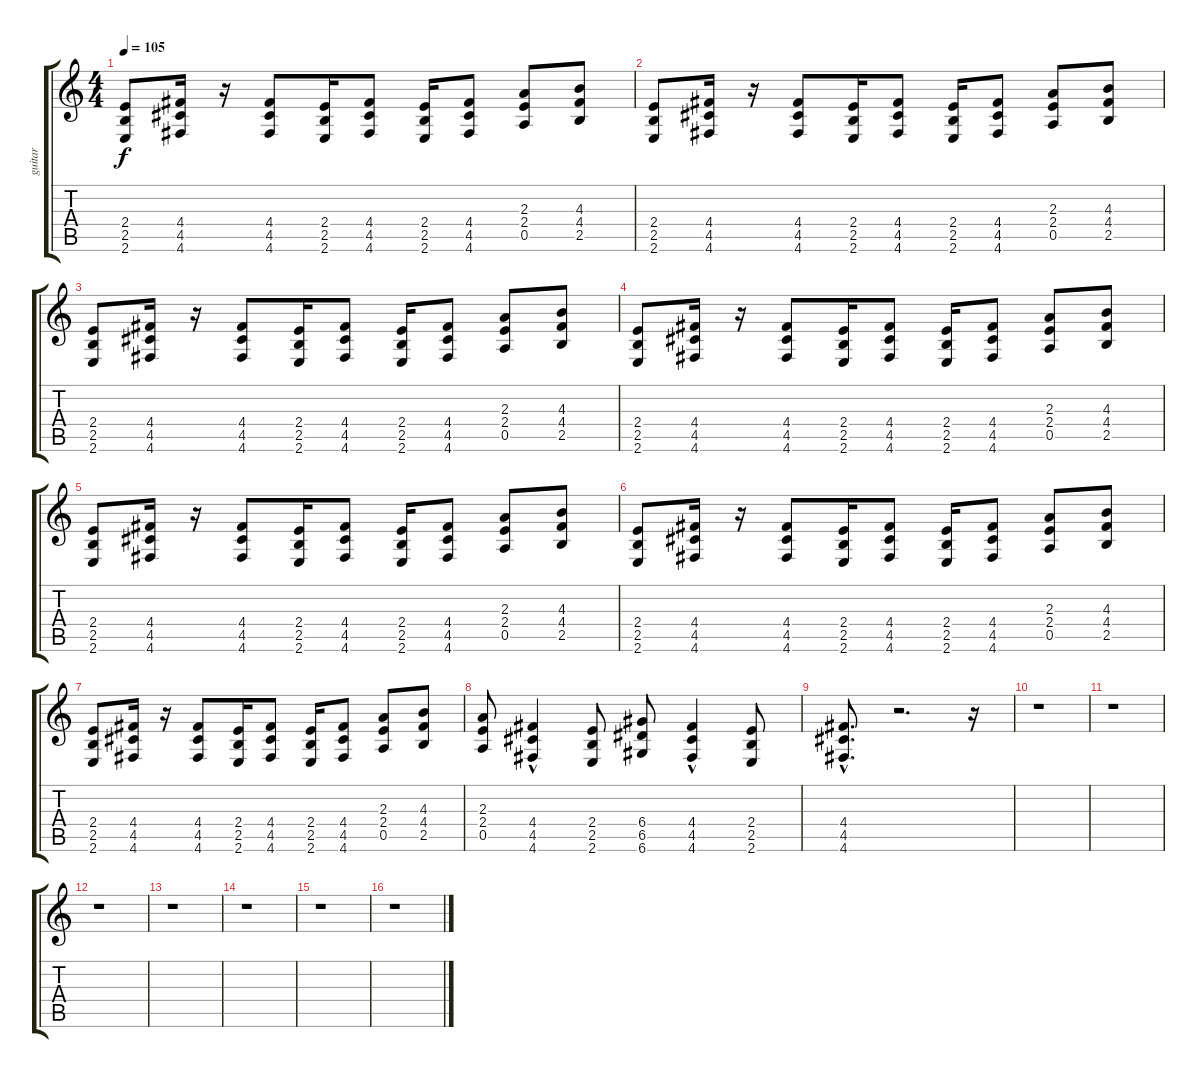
\track ("guitar" "guitar") {instrument distortionguitar}
\staff {score tabs}
\tuning (E4 B3 G3 D3 A2 D2) {hide}
\ts (4 4)
\tempo 105
\clef g2
\ks c
(2.4 2.5 2.6).8{dy f} (4.4 4.5 4.6).16 r.16 (4.4 4.5 4.6).8 (2.4 2.5 2.6).16 (4.4 4.5 4.6).8 (2.4 2.5 2.6).16 (4.4 4.5 4.6).8 (2.3 2.4 0.5).8 (4.3 4.4 2.5).8 |
(2.4 2.5 2.6).8 (4.4 4.5 4.6).16 r.16 (4.4 4.5 4.6).8 (2.4 2.5 2.6).16 (4.4 4.5 4.6).8 (2.4 2.5 2.6).16 (4.4 4.5 4.6).8 (2.3 2.4 0.5).8 (4.3 4.4 2.5).8 |
(2.4 2.5 2.6).8 (4.4 4.5 4.6).16 r.16 (4.4 4.5 4.6).8 (2.4 2.5 2.6).16 (4.4 4.5 4.6).8 (2.4 2.5 2.6).16 (4.4 4.5 4.6).8 (2.3 2.4 0.5).8 (4.3 4.4 2.5).8 |
(2.4 2.5 2.6).8 (4.4 4.5 4.6).16 r.16 (4.4 4.5 4.6).8 (2.4 2.5 2.6).16 (4.4 4.5 4.6).8 (2.4 2.5 2.6).16 (4.4 4.5 4.6).8 (2.3 2.4 0.5).8 (4.3 4.4 2.5).8 |
(2.4 2.5 2.6).8 (4.4 4.5 4.6).16 r.16 (4.4 4.5 4.6).8 (2.4 2.5 2.6).16 (4.4 4.5 4.6).8 (2.4 2.5 2.6).16 (4.4 4.5 4.6).8 (2.3 2.4 0.5).8 (4.3 4.4 2.5).8 |
(2.4 2.5 2.6).8 (4.4 4.5 4.6).16 r.16 (4.4 4.5 4.6).8 (2.4 2.5 2.6).16 (4.4 4.5 4.6).8 (2.4 2.5 2.6).16 (4.4 4.5 4.6).8 (2.3 2.4 0.5).8 (4.3 4.4 2.5).8 |
(2.4 2.5 2.6).8 (4.4 4.5 4.6).16 r.16 (4.4 4.5 4.6).8 (2.4 2.5 2.6).16 (4.4 4.5 4.6).8 (2.4 2.5 2.6).16 (4.4 4.5 4.6).8 (2.3 2.4 0.5).8 (4.3 4.4 2.5).8 |
(2.3 2.4 0.5).8 (4.4 4.5{hac} 4.6).4 (2.4 2.5 2.6).8 (6.4 6.5 6.6).8 (4.4 4.5{hac} 4.6).4 (2.4 2.5 2.6).8 |
(4.4{hac} 4.5{hac} 4.6{hac}).8{d} r.2{d} r.16 |
r.1 |
r.1 |
r.1 |
r.1 |
r.1 |
r.1 |
r.1
